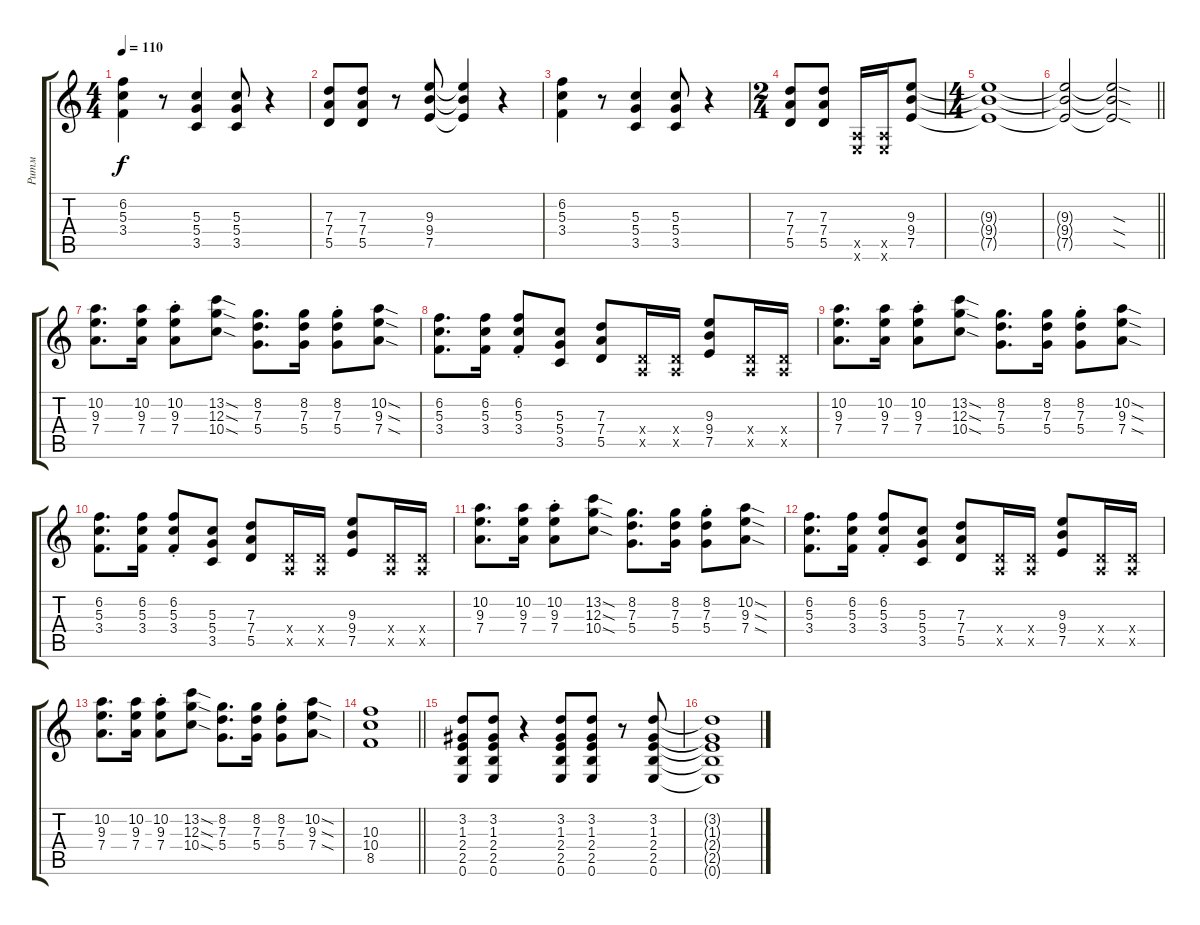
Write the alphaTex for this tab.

\track ("Ритм" "Ритм") {instrument distortionguitar}
\staff {score tabs}
\tuning (E4 B3 G3 D3 A2 E2) {hide}
\ts (4 4)
\tempo 110
\clef g2
\ks c
(6.2 5.3 3.4).4{dy f} r.8 (5.3 5.4 3.5).4 (5.3 5.4 3.5).8 r.4 |
(7.3 7.4 5.5).8 (7.3 7.4 5.5).8 r.8 (9.3 9.4 7.5).8 (9.3{t} 9.4{t} 7.5{t}).4 r.4 |
(6.2 5.3 3.4).4 r.8 (5.3 5.4 3.5).4 (5.3 5.4 3.5).8 r.4 |
\ts (2 4)
(7.3 7.4 5.5).8 (7.3 7.4 5.5).8 (0.5{x} 0.6{x}).16 (0.5{x} 0.6{x}).16 (9.3 9.4 7.5).8 |
\ts (4 4)
(9.3{t} 9.4{t} 7.5{t}).1 |
\barLineRight lightlight
(9.3{t} 9.4{t} 7.5{t}).2 (9.3{sod t} 9.4{sod t} 7.5{sod t}).2 |
(10.2 9.3 7.4).8{d} (10.2 9.3 7.4).16 (10.2{st} 9.3{st} 7.4{st}).8 (13.2{sod} 12.3{sod} 10.4{sod}).8 (8.2 7.3 5.4).8{d} (8.2 7.3 5.4).16 (8.2{st} 7.3{st} 5.4{st}).8 (10.2{sod} 9.3{sod} 7.4{sod}).8 |
(6.2 5.3 3.4).8{d} (6.2 5.3 3.4).16 (6.2{st} 5.3{st} 3.4{st}).8 (5.3 5.4 3.5).8 (7.3 7.4 5.5).8 (0.4{x} 0.5{x}).16 (0.4{x} 0.5{x}).16 (9.3 9.4 7.5).8 (0.4{x} 0.5{x}).16 (0.4{x} 0.5{x}).16 |
(10.2 9.3 7.4).8{d} (10.2 9.3 7.4).16 (10.2{st} 9.3{st} 7.4{st}).8 (13.2{sod} 12.3{sod} 10.4{sod}).8 (8.2 7.3 5.4).8{d} (8.2 7.3 5.4).16 (8.2{st} 7.3{st} 5.4{st}).8 (10.2{sod} 9.3{sod} 7.4{sod}).8 |
(6.2 5.3 3.4).8{d} (6.2 5.3 3.4).16 (6.2{st} 5.3{st} 3.4{st}).8 (5.3 5.4 3.5).8 (7.3 7.4 5.5).8 (0.4{x} 0.5{x}).16 (0.4{x} 0.5{x}).16 (9.3 9.4 7.5).8 (0.4{x} 0.5{x}).16 (0.4{x} 0.5{x}).16 |
(10.2 9.3 7.4).8{d} (10.2 9.3 7.4).16 (10.2{st} 9.3{st} 7.4{st}).8 (13.2{sod} 12.3{sod} 10.4{sod}).8 (8.2 7.3 5.4).8{d} (8.2 7.3 5.4).16 (8.2{st} 7.3{st} 5.4{st}).8 (10.2{sod} 9.3{sod} 7.4{sod}).8 |
(6.2 5.3 3.4).8{d} (6.2 5.3 3.4).16 (6.2{st} 5.3{st} 3.4{st}).8 (5.3 5.4 3.5).8 (7.3 7.4 5.5).8 (0.4{x} 0.5{x}).16 (0.4{x} 0.5{x}).16 (9.3 9.4 7.5).8 (0.4{x} 0.5{x}).16 (0.4{x} 0.5{x}).16 |
(10.2 9.3 7.4).8{d} (10.2 9.3 7.4).16 (10.2{st} 9.3{st} 7.4{st}).8 (13.2{sod} 12.3{sod} 10.4{sod}).8 (8.2 7.3 5.4).8{d} (8.2 7.3 5.4).16 (8.2{st} 7.3{st} 5.4{st}).8 (10.2{sod} 9.3{sod} 7.4{sod}).8 |
\barLineRight lightlight
(10.3 10.4 8.5).1 |
(3.2 1.3 2.4 2.5 0.6).8 (3.2 1.3 2.4 2.5 0.6).8 r.4 (3.2 1.3 2.4 2.5 0.6).8 (3.2 1.3 2.4 2.5 0.6).8 r.8 (3.2 1.3 2.4 2.5 0.6).8 |
(3.2{t} 1.3{t} 2.4{t} 2.5{t} 0.6{t}).1
